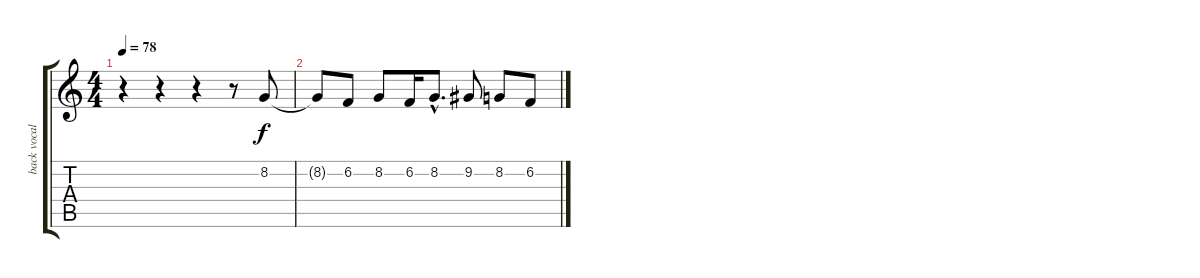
\track ("back vocals" "back vocal") {instrument lead1square}
\staff {score tabs}
\tuning (E4 B3 G3 D3 A2 E2) {hide}
\ts (4 4)
\tempo 78
\clef g2
\ks c
r.4{dy f} r.4 r.4 r.8 8.2.8 |
8.2{t}.8 6.2.8 8.2.8 6.2.16 8.2{hac}.8{d} 9.2.8 8.2.8 6.2.8
